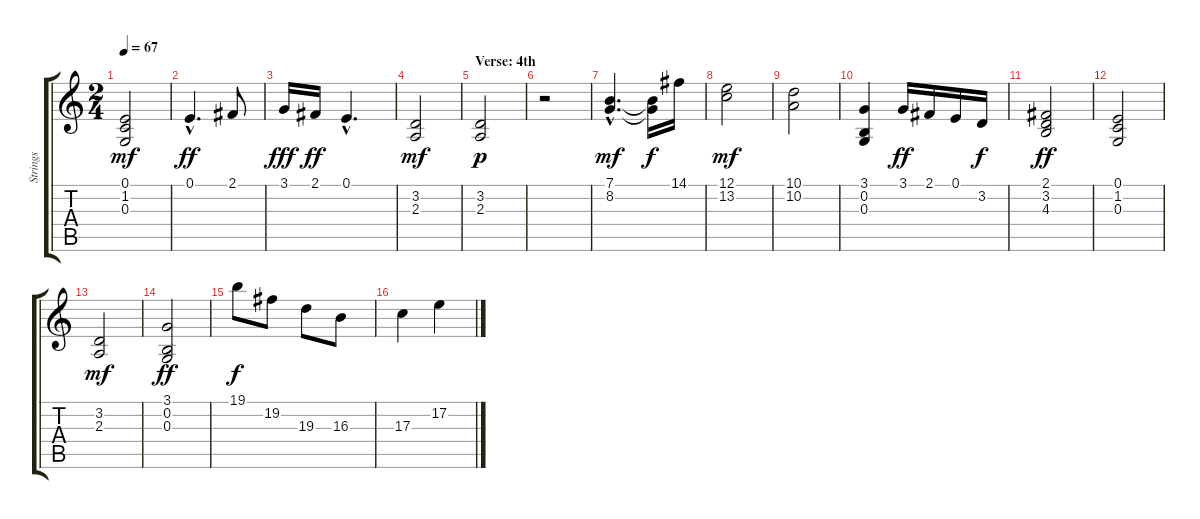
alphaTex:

\track ("Strings" "Strings") {instrument stringensemble1}
\staff {score tabs}
\tuning (E4 B3 G3 D3 A2 E2) {hide}
\ts (2 4)
\tempo 67
\clef g2
\ks c
(0.1 1.2 0.3).2{dy mf} |
0.1{hac}.4{d dy ff} 2.1.8 |
3.1.16{dy fff} 2.1.16{dy ff} 0.1{hac}.4{d} |
(3.2 2.3).2{dy mf} |
\section ("" "Verse: 4th")
(3.2 2.3).2{dy p} |
r.2 |
(7.1{hac} 8.2{hac}).4{d dy mf} (7.1{t} 8.2{t}).16{dy f} 14.1.16 |
(12.1 13.2).2{dy mf} |
(10.1 10.2).2 |
(3.1 0.2 0.3).4 3.1.16{dy ff} 2.1.16 0.1.16 3.2.16{dy f} |
(2.1 3.2 4.3).2{dy ff} |
(0.1 1.2 0.3).2 |
(3.2 2.3).2{dy mf} |
(3.1 0.2 0.3).2{dy ff} |
19.1.8{dy f} 19.2.8 19.3.8 16.3.8 |
17.3.4 17.2.4
